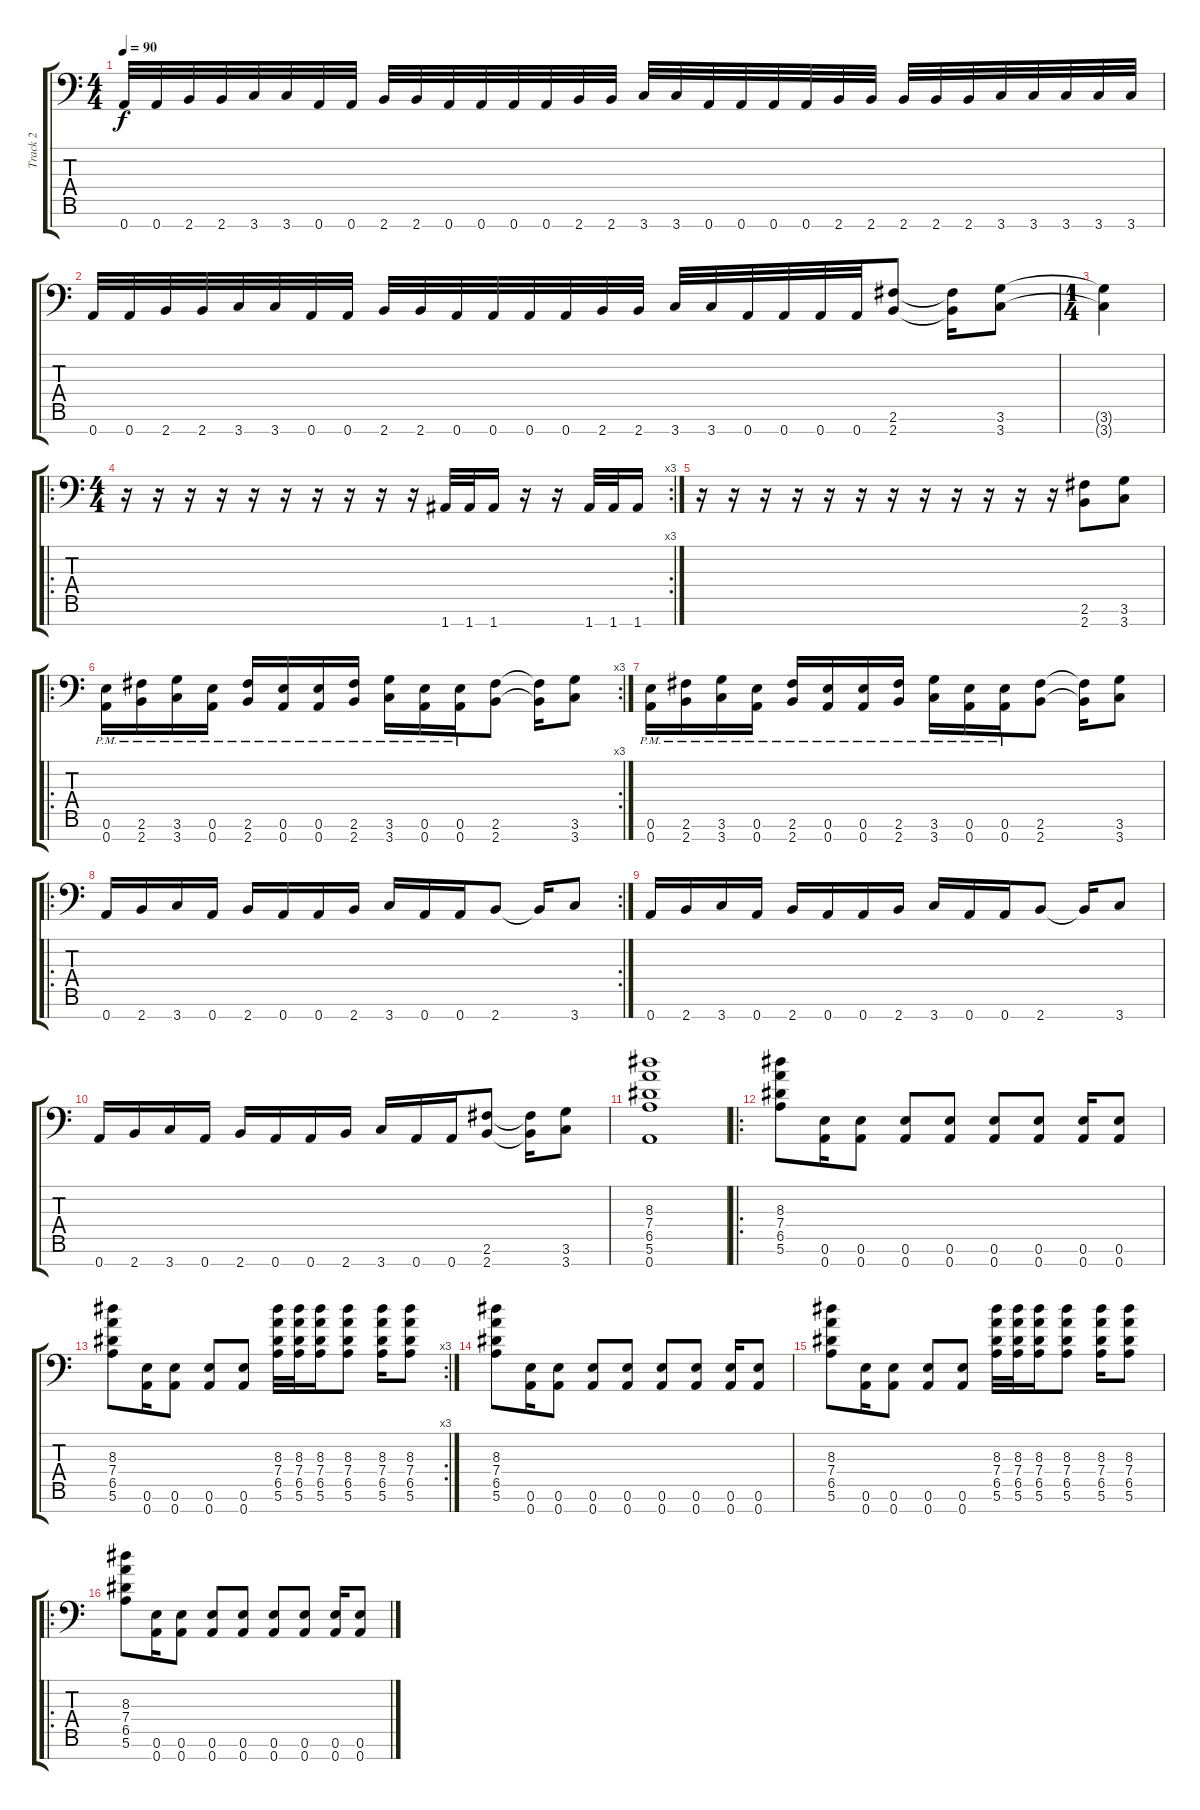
\track ("Track 2" "Track 2") {instrument distortionguitar}
\staff {score tabs}
\tuning (E4 B3 G3 D3 A2 E2 A1) {hide}
\ts (4 4)
\tempo 90
\clef f4
\ks c
0.7.32{dy f} 0.7.32 2.7.32 2.7.32 3.7.32 3.7.32 0.7.32 0.7.32 2.7.32 2.7.32 0.7.32 0.7.32 0.7.32 0.7.32 2.7.32 2.7.32 3.7.32 3.7.32 0.7.32 0.7.32 0.7.32 0.7.32 2.7.32 2.7.32 2.7.32 2.7.32 2.7.32 3.7.32 3.7.32 3.7.32 3.7.32 3.7.32 |
0.7.32 0.7.32 2.7.32 2.7.32 3.7.32 3.7.32 0.7.32 0.7.32 2.7.32 2.7.32 0.7.32 0.7.32 0.7.32 0.7.32 2.7.32 2.7.32 3.7.32 3.7.32 0.7.32 0.7.32 0.7.32 0.7.32 (2.6 2.7).8 (2.6{t} 2.7{t}).16 (3.6 3.7).8 |
\ts (1 4)
(3.6{t} 3.7{t}).4 |
\ro
\rc 3
\ts (4 4)
r.16 r.16 r.16 r.16 r.16 r.16 r.16 r.16 r.16 r.16 1.7.32 1.7.32 1.7.16 r.16 r.16 1.7.32 1.7.32 1.7.16 |
r.16 r.16 r.16 r.16 r.16 r.16 r.16 r.16 r.16 r.16 r.16 r.16 (2.6 2.7).8 (3.6 3.7).8 |
\ro
\rc 3
(0.6{pm} 0.7{pm}).16 (2.6{pm} 2.7{pm}).16 (3.6{pm} 3.7{pm}).16 (0.6{pm} 0.7{pm}).16 (2.6{pm} 2.7{pm}).16 (0.6{pm} 0.7{pm}).16 (0.6{pm} 0.7{pm}).16 (2.6{pm} 2.7{pm}).16 (3.6{pm} 3.7{pm}).16 (0.6{pm} 0.7{pm}).16 (0.6{pm} 0.7{pm}).16 (2.6 2.7).8 (2.6{t} 2.7{t}).16 (3.6 3.7).8 |
(0.6{pm} 0.7{pm}).16 (2.6{pm} 2.7{pm}).16 (3.6{pm} 3.7{pm}).16 (0.6{pm} 0.7{pm}).16 (2.6{pm} 2.7{pm}).16 (0.6{pm} 0.7{pm}).16 (0.6{pm} 0.7{pm}).16 (2.6{pm} 2.7{pm}).16 (3.6{pm} 3.7{pm}).16 (0.6{pm} 0.7{pm}).16 (0.6{pm} 0.7{pm}).16 (2.6 2.7).8 (2.6{t} 2.7{t}).16 (3.6 3.7).8 |
\ro
\rc 2
0.7.16 2.7.16 3.7.16 0.7.16 2.7.16 0.7.16 0.7.16 2.7.16 3.7.16 0.7.16 0.7.16 2.7.8 2.7{t}.16 3.7.8 |
0.7.16 2.7.16 3.7.16 0.7.16 2.7.16 0.7.16 0.7.16 2.7.16 3.7.16 0.7.16 0.7.16 2.7.8 2.7{t}.16 3.7.8 |
0.7.16 2.7.16 3.7.16 0.7.16 2.7.16 0.7.16 0.7.16 2.7.16 3.7.16 0.7.16 0.7.16 (2.6 2.7).8 (2.6{t} 2.7{t}).16 (3.6 3.7).8 |
(8.3 7.4 6.5 5.6 0.7).1 |
\ro
(8.3 7.4 6.5 5.6).8 (0.6 0.7).16 (0.6 0.7).8 (0.6 0.7).8 (0.6 0.7).8 (0.6 0.7).8 (0.6 0.7).8 (0.6 0.7).16 (0.6 0.7).8 |
\rc 3
(8.3 7.4 6.5 5.6).8 (0.6 0.7).16 (0.6 0.7).8 (0.6 0.7).8 (0.6 0.7).8 (8.3 7.4 6.5 5.6).32 (8.3 7.4 6.5 5.6).32 (8.3 7.4 6.5 5.6).16 (8.3 7.4 6.5 5.6).8 (8.3 7.4 6.5 5.6).16 (8.3 7.4 6.5 5.6).8 |
(8.3 7.4 6.5 5.6).8 (0.6 0.7).16 (0.6 0.7).8 (0.6 0.7).8 (0.6 0.7).8 (0.6 0.7).8 (0.6 0.7).8 (0.6 0.7).16 (0.6 0.7).8 |
(8.3 7.4 6.5 5.6).8 (0.6 0.7).16 (0.6 0.7).8 (0.6 0.7).8 (0.6 0.7).8 (8.3 7.4 6.5 5.6).32 (8.3 7.4 6.5 5.6).32 (8.3 7.4 6.5 5.6).16 (8.3 7.4 6.5 5.6).8 (8.3 7.4 6.5 5.6).16 (8.3 7.4 6.5 5.6).8 |
\ro
(8.3 7.4 6.5 5.6).8 (0.6 0.7).16 (0.6 0.7).8 (0.6 0.7).8 (0.6 0.7).8 (0.6 0.7).8 (0.6 0.7).8 (0.6 0.7).16 (0.6 0.7).8
